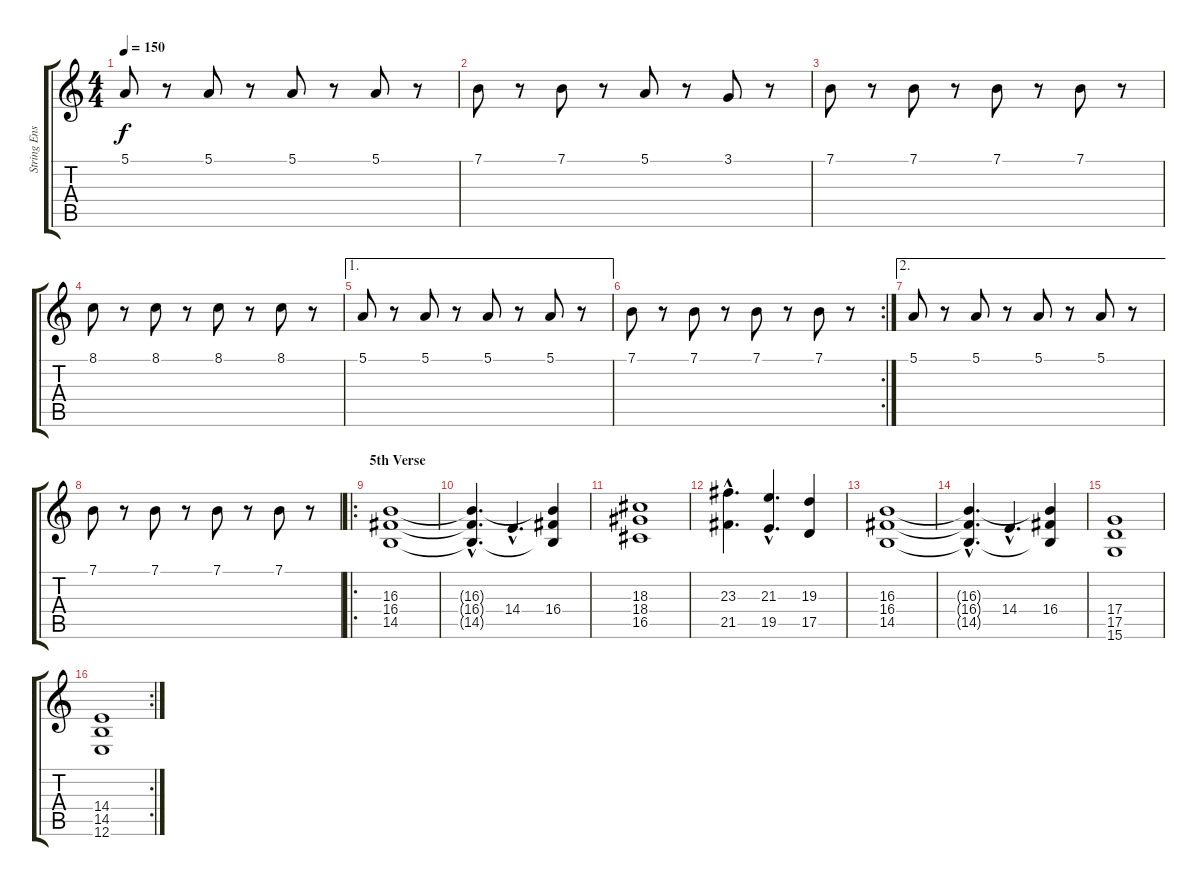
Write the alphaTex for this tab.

\track ("String Ensemble I" "String Ens") {instrument stringensemble1}
\staff {score tabs}
\tuning (E4 B3 G3 D3 A2 E2) {hide}
\ts (4 4)
\tempo 150
\clef g2
\ks c
5.1.8{dy f} r.8 5.1.8 r.8 5.1.8 r.8 5.1.8 r.8 |
7.1.8 r.8 7.1.8 r.8 5.1.8 r.8 3.1.8 r.8 |
7.1.8 r.8 7.1.8 r.8 7.1.8 r.8 7.1.8 r.8 |
8.1.8 r.8 8.1.8 r.8 8.1.8 r.8 8.1.8 r.8 |
\ae 1
5.1.8 r.8 5.1.8 r.8 5.1.8 r.8 5.1.8 r.8 |
\rc 2
7.1.8 r.8 7.1.8 r.8 7.1.8 r.8 7.1.8 r.8 |
\ae 2
5.1.8 r.8 5.1.8 r.8 5.1.8 r.8 5.1.8 r.8 |
7.1.8 r.8 7.1.8 r.8 7.1.8 r.8 7.1.8 r.8 |
\ro
\section ("" "5th Verse")
(16.3 16.4 14.5).1{volume 13} |
(16.3{hac t} 16.4{hac t} 14.5{hac t}).4{d} 14.4{hac}.4{d} (16.3{t} 16.4 14.5{t}).4 |
(18.3 18.4 16.5).1 |
(23.3{hac} 21.5{hac}).4{d} (21.3{hac} 19.5{hac}).4{d} (19.3 17.5).4 |
(16.3 16.4 14.5).1{volume 13} |
(16.3{hac t} 16.4{hac t} 14.5{hac t}).4{d} 14.4{hac}.4{d} (16.3{t} 16.4 14.5{t}).4 |
(17.4 17.5 15.6).1 |
\rc 2
(14.4 14.5 12.6).1
